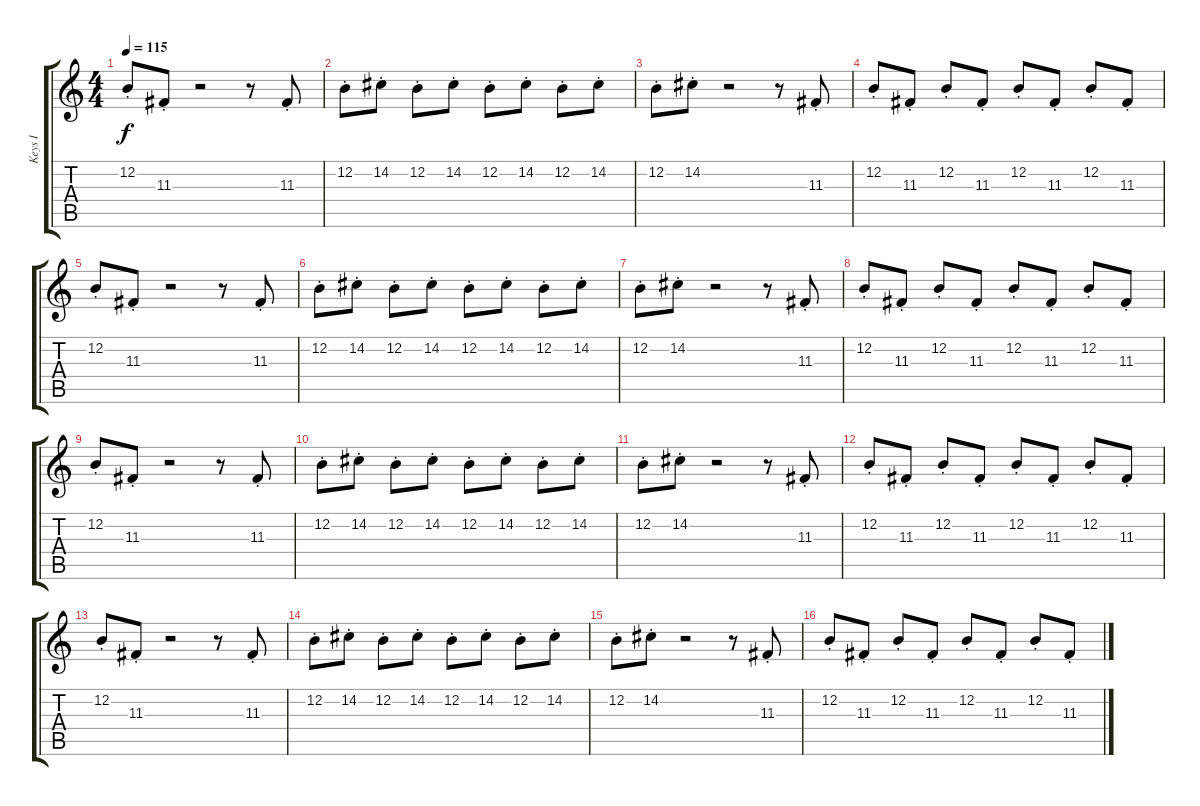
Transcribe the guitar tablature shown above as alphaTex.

\track ("Keys I" "Keys I") {instrument synthbrass2}
\staff {score tabs}
\tuning (E4 B3 G3 D3 A2 E2) {hide}
\ts (4 4)
\tempo 115
\clef g2
\ks c
12.2{st}.8{dy f} 11.3{st}.8 r.2 r.8{volume 13} 11.3{st}.8{volume 0} |
12.2{st}.8 14.2{st}.8 12.2{st}.8 14.2{st}.8 12.2{st}.8 14.2{st}.8 12.2{st}.8 14.2{st}.8 |
12.2{st}.8 14.2{st}.8 r.2 r.8{volume 13} 11.3{st}.8{volume 0} |
12.2{st}.8 11.3{st}.8 12.2{st}.8 11.3{st}.8 12.2{st}.8 11.3{st}.8 12.2{st}.8 11.3{st}.8 |
12.2{st}.8 11.3{st}.8 r.2 r.8{volume 13} 11.3{st}.8{volume 0} |
12.2{st}.8 14.2{st}.8 12.2{st}.8 14.2{st}.8 12.2{st}.8 14.2{st}.8 12.2{st}.8 14.2{st}.8 |
12.2{st}.8 14.2{st}.8 r.2 r.8{volume 13} 11.3{st}.8{volume 0} |
12.2{st}.8 11.3{st}.8 12.2{st}.8 11.3{st}.8 12.2{st}.8 11.3{st}.8 12.2{st}.8 11.3{st}.8 |
12.2{st}.8 11.3{st}.8 r.2 r.8{volume 13} 11.3{st}.8{volume 0} |
12.2{st}.8 14.2{st}.8 12.2{st}.8 14.2{st}.8 12.2{st}.8 14.2{st}.8 12.2{st}.8 14.2{st}.8 |
12.2{st}.8 14.2{st}.8 r.2 r.8{volume 13} 11.3{st}.8{volume 0} |
12.2{st}.8 11.3{st}.8 12.2{st}.8 11.3{st}.8 12.2{st}.8 11.3{st}.8 12.2{st}.8 11.3{st}.8 |
12.2{st}.8 11.3{st}.8 r.2 r.8{volume 13} 11.3{st}.8{volume 0} |
12.2{st}.8 14.2{st}.8 12.2{st}.8 14.2{st}.8 12.2{st}.8 14.2{st}.8 12.2{st}.8 14.2{st}.8 |
12.2{st}.8 14.2{st}.8 r.2 r.8{volume 13} 11.3{st}.8{volume 0} |
12.2{st}.8 11.3{st}.8 12.2{st}.8 11.3{st}.8 12.2{st}.8 11.3{st}.8 12.2{st}.8 11.3{st}.8
